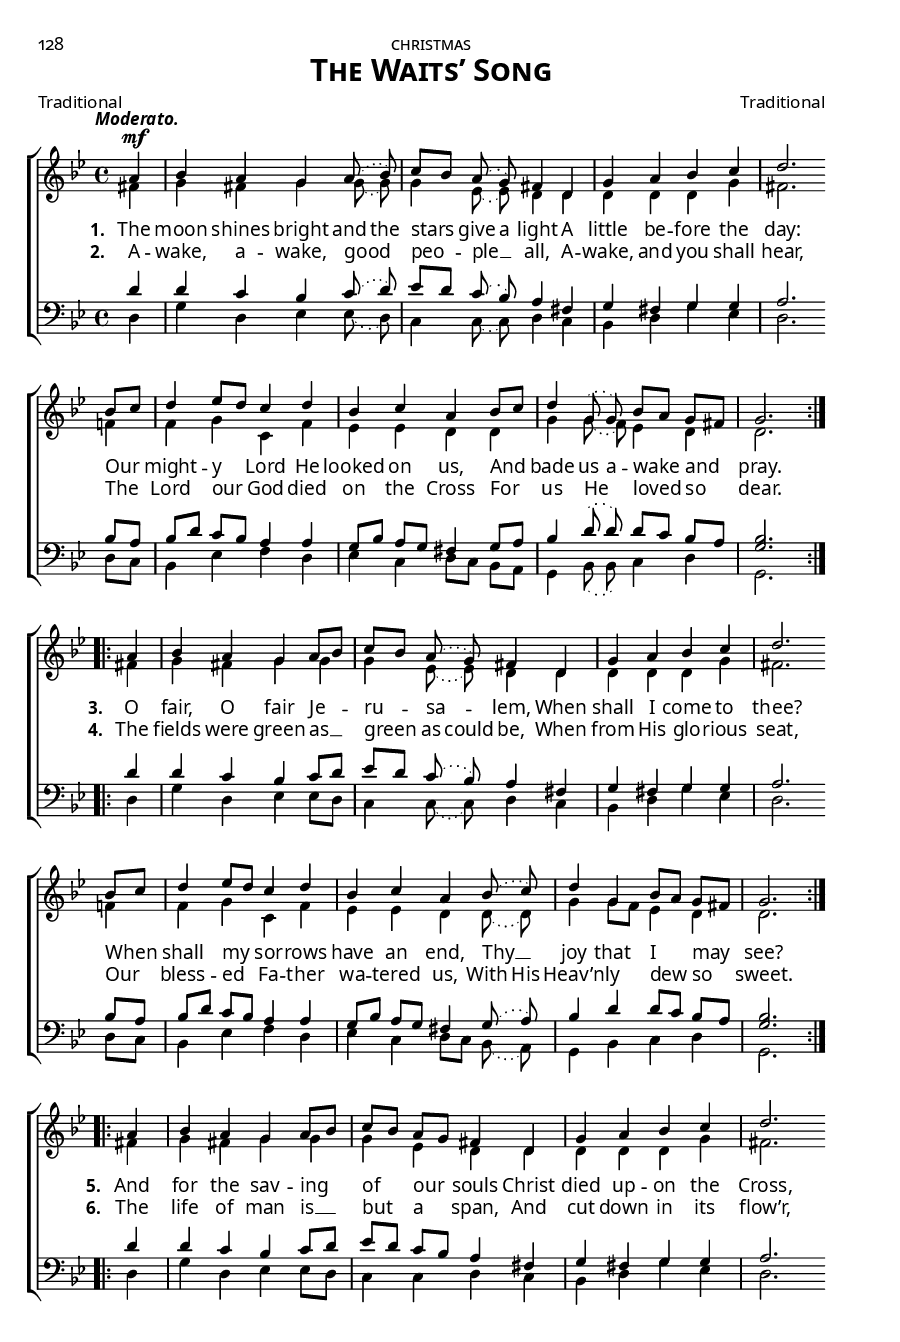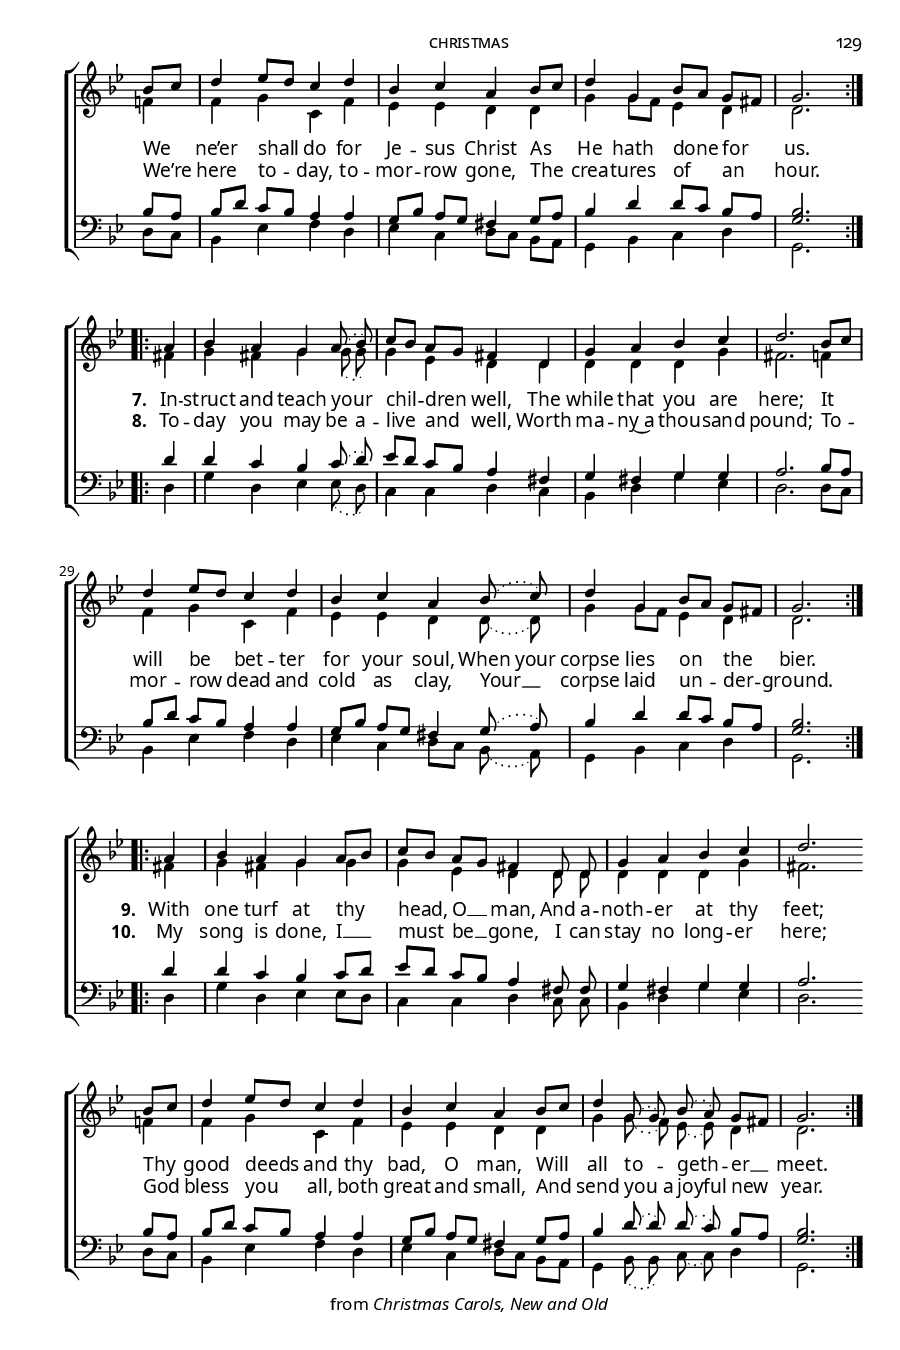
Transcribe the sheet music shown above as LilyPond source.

\version "2.14.2"
\include "util.ly"
\header {
  title = \markup{\override #'(font-name . "Garamond Premier Pro Semibold"){ \abs-fontsize #15 \smallCapsOldStyle"The Waits’ Song"}}
  poet = \markup\oldStyleNum"Traditional"
  composer = \markup\oldStyleNum"Traditional"
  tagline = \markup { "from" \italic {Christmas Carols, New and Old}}
}
\paper {
  %print-all-headers = ##f
  paper-height = 9\in
  paper-width = 6\in
  indent = 0\in
  %system-system-spacing = #'((basic-distance . 10) (padding . 0))
  system-system-spacing =
    #'((basic-distance . 0)
       (minimum-distance . 0)
       (padding . -5)
       (stretchability . 100))
  ragged-last-bottom = ##f
  ragged-bottom = ##f
  two-sided = ##t
  inner-margin = 0.5\in
  outer-margin = 0.25\in
  top-margin = 0.25\in
  bottom-margin = 0.25\in
  first-page-number = #128
  print-first-page-number = ##t
  headerLine = \markup{\override #'(font-name . "Garamond Premier Pro") \smallCapsOldStyle"christmas"}
  oddHeaderMarkup = \markup\fill-line{
     \override #'(font-name . "Garamond Premier Pro")\abs-fontsize #8.5
     \combine 
        \fill-line{"" \on-the-fly #print-page-number-check-first
        \oldStylePageNum""
        }
        \fill-line{\headerLine}
  }
  evenHeaderMarkup = \markup {
     \override #'(font-name . "Garamond Premier Pro")\abs-fontsize #8.5
     \combine
        \on-the-fly #print-page-number-check-first
        \oldStylePageNum""
        \fill-line{\headerLine}
  }
}
#(set-global-staff-size 15) \paper{ #(define fonts (make-pango-font-tree "GoudyOlSt BT" "Garamond Premier Pro" "Garamond Premier Pro" (/ 15 20))) }
global = {
  \key bes \major
  \time 4/4
  \autoBeamOff
  \override DynamicLineSpanner #'staff-padding = #0.0
  \override DynamicLineSpanner #'Y-extent = #'(-1 . 1)
  \slurDotted
}

sopMusic = \relative c'' {
  \repeat volta 2 {
    \partial 4 a4^\mf |
    bes4 a g a8( bes) |
    c[ bes] a( g) fis4 d |
    
    g a bes c |
    d2. \bar"" bes8[ c] |
    d4 ees8[ d] c4 d |
    
    bes4 c a bes8[ c] |
    d4 g,8( g) bes[ a] g[ fis] |
    g2. \break
  }
  
  %sop2
  \repeat volta 2 {
    a4 |
    bes4 a g a8[ bes] |
    c[ bes] a( g) fis4 d |
    
    g a bes c |
    d2. \bar"" bes8[ c] |
    d4 ees8[ d] c4 d |
    
    bes4 c a bes8( c) |
    d4 g,4 bes8[ a] g[ fis] |
    g2. \break
  }
  
  %sop3
  \repeat volta 2 {
    a4 |
    bes4 a g a8[ bes] |
    c[ bes] a[ g] fis4 d |
    
    g a bes c |
    d2. \bar""\break bes8[ c] |
    d4 ees8[ d] c4 d |
    
    bes4 c a bes8[ c] |
    d4 g,4 bes8[ a] g[ fis] |
    g2. \break
  }
  
  %sop4
  \repeat volta 2 {
    a4 |
    bes4 a g a8( bes) |
    c[ bes] a[ g] fis4 d |
    
    g a bes c |
    d2. \bar"" bes8[ c] |
    d4 ees8[ d] c4 d |
    
    bes4 c a bes8( c) |
    d4 g,4 bes8[ a] g[ fis] |
    g2. \break
  }
  
  %sop5
  \repeat volta 2 {
    a4 |
    bes4 a g a8[ bes] |
    c[ bes] a[ g] fis4 d8 d |
    
    g4 a bes c |
    d2. \bar""\break bes8[ c] |
    d4 ees8[ d] c4 d |
    
    bes4 c a bes8[ c] |
    d4 g,8( g) bes( a) g[ fis] |
    g2. \break
  }
}
sopWords = \lyricmode {
  
}

altoMusic = \relative c' {
  %alto1
  \repeat volta 2 {
    fis4 |
    g fis g g8( g) |
    g4 ees8( ees) d4 d |
    
    d d d g |
    fis2. f4 |
    f g c, f |
    
    ees ees d d |
    g g8( f) ees4 d |
    d2.
  }
  
  %alto2
  \repeat volta 2 {
    fis4 |
    g fis g g |
    g ees8( ees) d4 d |
    
    d d d g |
    fis2. f4 |
    f g c, f |
    
    ees ees d d8( d) |
    g4 g8[ f] ees4 d |
    d2.
  }
  
  %alto3
  \repeat volta 2 {
    fis4 |
    g fis g g |
    g ees4 d4 d |
    
    d d d g |
    fis2. f4 |
    f g c, f |
    
    ees ees d d |
    g4 g8[ f] ees4 d |
    d2.
  }
  
  %alto4
  \repeat volta 2 {
    fis4 |
    g fis g g8( g) |
    g4 ees4 d4 d |
    
    d d d g |
    fis2. f4 |
    f g c, f |
    
    ees ees d d8( d) |
    g4 g8[ f] ees4 d |
    d2.
  }
  
  %alto5
  \repeat volta 2 {
    fis4 |
    g fis g g |
    g ees4 d4 d8 d |
    
    d4 d d g |
    fis2. f4 |
    f g c, f |
    
    ees ees d d |
    g g8( f) ees8( ees) d4 |
    d2.
  }
  
}
altoWords = \lyricmode {
  \dropLyricsV
  \set stanza = #"1. "
  \set ignoreMelismata = ##t
  The moon shines bright and the stars _ give a light
  \unset ignoreMelismata
  A little be -- fore the day:
  Our might -- y Lord He looked on us,
  And bade \set ignoreMelismata = ##t
  us a --
  \unset ignoreMelismata
  wake and pray.
  
  \set stanza = #"3. "
  O fair, O fair Je -- ru -- sa -- lem,
  When shall I come to thee?
  When shall my sor -- rows have an end,
  Thy __ joy that I may see?

  \set stanza = #"5. "
  And for the sav -- ing of our souls
  Christ died up -- on the Cross,
  We ne’er shall do for Je -- sus Christ
  As He hath done for us.

  \set stanza = #"7. "
  In -- struct and teach your chil -- dren well,
  The while that you are here;
  It will be bet -- ter for your soul,
  \set ignoreMelismata = ##t
  When your \unset ignoreMelismata corpse lies on the bier.

  \set stanza = #"9. "
  With one turf at thy head, O __ man,
  And a -- noth -- er at thy feet;
  Thy good deeds and thy bad, O man,
  Will all to -- geth -- er __ meet.
}
altoWordsII = \lyricmode {
  \dropLyricsV
%\markup\italic
  \set stanza = #"2. "
  A -- wake, a -- wake, good peo -- ple __ all,
  A -- wake, and you shall hear,
  The Lord our God died on the Cross
  For us He loved so dear.
  
  \set stanza = #"4. "
  The fields were green as __ green
  \set ignoreMelismata = ##t
  as could be,
  \unset ignoreMelismata
  When from His glo -- rious seat,
  Our bless -- ed Fa -- ther wa -- tered us,
  \set ignoreMelismata = ##t
  With His
  \unset ignoreMelismata
  Heav’n -- ly dew so sweet.

  \set stanza = #"6. "
  The life of man is __ but a span,
  And cut down in its flow’r,
  We’re here to -- day, to -- mor -- row gone,
  The crea -- tures of an hour.

  \set stanza = #"8. "
  To -- day you may
  \set ignoreMelismata = ##t
  be a --
  \unset ignoreMelismata
  live and well,
  Worth ma -- ny~a thou -- sand pound;
  To -- mor -- row dead and cold as clay,
  Your __ corpse laid un -- der -- ground.

  \set stanza = #"10. "
  My song is done, I __ must be __ gone,
  I can stay no long -- er here;
  God bless you all, both great and small,
  And send you_a joyful new year.
}
altoWordsIII = \lyricmode {
}
altoWordsIV = \lyricmode {

}
altoWordsV = \lyricmode {
  
}
altoWordsVI = \lyricmode {
}
altoWordsVII = \lyricmode {
}
altoWordsVIII = \lyricmode {
}
altoWordsIX = \lyricmode {
}
altoWordsX = \lyricmode {
}
tenorMusic = \relative c' {
  \tempo \markup\italic "Moderato."
  %tenor1
  \repeat volta 2 {
    d4 |
    d c bes c8( d) |
    ees[ d] c( bes) a4 fis |
    
    g fis g g |
    a2. bes8[ a] |
    bes[ d] c[ bes] a4 a |
    
    g8[ bes] a[ g] fis4 g8[ a] |
    bes4 d8( d) d[ c] bes[ a] |
    <bes g>2.
  }

  %tenor2
  \repeat volta 2 {
    d4 |
    d c bes c8[ d] |
    ees[ d] c( bes) a4 fis |
    
    g fis g g |
    a2. bes8[ a] |
    bes[ d] c[ bes] a4 a |
    
    g8[ bes] a[ g] fis4 g8( a) |
    bes4 d d8[ c] bes[ a] |
    <bes g>2.
  }

  %tenor3
  \repeat volta 2 {
    d4 |
    d c bes c8[ d] |
    ees[ d] c[ bes] a4 fis |
    
    g fis g g |
    a2. bes8[ a] |
    bes[ d] c[ bes] a4 a |
    
    g8[ bes] a[ g] fis4 g8[ a] |
    bes4 d d8[ c] bes[ a] |
    <bes g>2.
  }

  %tenor4
  \repeat volta 2 {
    d4 |
    d c bes c8( d) |
    ees[ d] c[ bes] a4 fis |
    
    g fis g g |
    a2. bes8[ a] |
    bes[ d] c[ bes] a4 a |
    
    g8[ bes] a[ g] fis4 g8( a) |
    bes4 d d8[ c] bes[ a] |
    <bes g>2.
  }

  %tenor5
  \repeat volta 2 {
    d4 |
    d c bes c8[ d] |
    ees[ d] c[ bes] a4 fis8 fis |
    
    g4 fis g g |
    a2. bes8[ a] |
    bes[ d] c[ bes] a4 a |
    
    g8[ bes] a[ g] fis4 g8[ a] |
    bes4 d8( d) d( c) bes[ a] |
    <bes g>2.
  }

}
tenorWords = \lyricmode {

}

bassMusic = \relative c, {
  %bass1
  \repeat volta 2 {
    d'4 |
    g d ees ees8( d) |
    c4 c8( c) d4 c |
    
    bes4 d g ees |
    d2. d8[ c] |
    bes4 ees f d |
    
    ees c d8[ c] bes[ a] |
    g4 bes8( bes) c4 d |
    g,2.
  }

  %bass2
  \repeat volta 2 {
    d'4 |
    g d ees ees8[ d] |
    c4 c8( c) d4 c |
    
    bes4 d g ees |
    d2. d8[ c] |
    bes4 ees f d |
    
    ees c d8[ c] bes( a) |
    g4 bes c d |
    g,2.
  }

  %bass3
  \repeat volta 2 {
    d'4 |
    g d ees ees8[ d] |
    c4 c4 d4 c |
    
    bes4 d g ees |
    d2. d8[ c] |
    bes4 ees f d |
    
    ees c d8[ c] bes[ a] |
    g4 bes c d |
    g,2.
  }

  %bass4
  \repeat volta 2 {
    d'4 |
    g d ees ees8( d) |
    c4 c4 d4 c |
    
    bes4 d g ees |
    d2. d8[ c] |
    bes4 ees f d |
    
    ees c d8[ c] bes( a) |
    g4 bes c d |
    g,2.
  }

  %bass5
  \repeat volta 2 {
    d'4 |
    g d ees ees8[ d] |
    c4 c4 d4 c8 c |
    
    bes4 d g ees |
    d2. d8[ c] |
    bes4 ees f d |
    
    ees c d8[ c] bes[ a] |
    g4 bes8( bes) c( c) d4 |
    g,2.
  }

}
bassWords = \lyricmode {

}

pianoRH = \relative c' {
  
}
pianoLH = \relative c' {
  
}

\score {
  <<
   \new ChoirStaff <<
%    \new Lyrics = sopranos \with { \override VerticalAxisGroup #'nonstaff-relatedstaff-spacing = #'((basic-distance . 1)) }
    \new Staff = women <<
      \new Voice = "sopranos" { \voiceOne << \global \sopMusic >> }
      \new Voice = "altos" { \voiceTwo << \global \altoMusic >> }
    >>
    \new Lyrics \with { alignAboveContext = #"women" \override VerticalAxisGroup #'nonstaff-relatedstaff-spacing = #'((basic-distance . 1))} \lyricsto "sopranos" \sopWords
    \new Lyrics = "altosX"  \with { alignBelowContext = #"women" \override VerticalAxisGroup #'nonstaff-relatedstaff-spacing = #'((basic-distance . 1))} \lyricsto "sopranos" \altoWordsX
    \new Lyrics = "altosIX"  \with { alignBelowContext = #"women" \override VerticalAxisGroup #'nonstaff-relatedstaff-spacing = #'((basic-distance . 1))} \lyricsto "sopranos" \altoWordsIX
    \new Lyrics = "altosVIII"  \with { alignBelowContext = #"women" \override VerticalAxisGroup #'nonstaff-relatedstaff-spacing = #'((basic-distance . 1))} \lyricsto "sopranos" \altoWordsVIII
    \new Lyrics = "altosVII"  \with { alignBelowContext = #"women" \override VerticalAxisGroup #'nonstaff-relatedstaff-spacing = #'((basic-distance . 1))} \lyricsto "sopranos" \altoWordsVII
    \new Lyrics = "altosVI"  \with { alignBelowContext = #"women" \override VerticalAxisGroup #'nonstaff-relatedstaff-spacing = #'((basic-distance . 1))} \lyricsto "sopranos" \altoWordsVI
    \new Lyrics = "altosV"  \with { alignBelowContext = #"women" \override VerticalAxisGroup #'nonstaff-relatedstaff-spacing = #'((basic-distance . 1))} \lyricsto "sopranos" \altoWordsV
    \new Lyrics = "altosIV"  \with { alignBelowContext = #"women" \override VerticalAxisGroup #'nonstaff-relatedstaff-spacing = #'((basic-distance . 1))} \lyricsto "sopranos" \altoWordsIV
    \new Lyrics = "altosIII"  \with { alignBelowContext = #"women" \override VerticalAxisGroup #'nonstaff-relatedstaff-spacing = #'((basic-distance . 1))} \lyricsto "sopranos" \altoWordsIII
    \new Lyrics = "altosII"  \with { alignBelowContext = #"women" \override VerticalAxisGroup #'nonstaff-relatedstaff-spacing = #'((basic-distance . 1))} \lyricsto "sopranos" \altoWordsII
    \new Lyrics = "altos"  \with { alignBelowContext = #"women" } \lyricsto "sopranos" \altoWords
   \new Staff = men <<
      \clef bass
      \new Voice = "tenors" { \voiceOne << \global \tenorMusic >> }
      \new Voice = "basses" { \voiceTwo << \global \bassMusic >> }
    >>
    \new Lyrics \with { alignAboveContext = #"men" \override VerticalAxisGroup #'nonstaff-relatedstaff-spacing = #'((basic-distance . 1)) } \lyricsto "tenors" \tenorWords
    \new Lyrics \with { alignBelowContext = #"men" \override VerticalAxisGroup #'nonstaff-relatedstaff-spacing = #'((basic-distance . 1)) } \lyricsto "basses" \bassWords
  >>
%    \new PianoStaff << \new Staff { \new Voice { \pianoRH } } \new Staff { \clef "bass" \pianoLH } >>
  >>
  \layout {
    \context {
      \Score
      %\override SpacingSpanner #'base-shortest-duration = #(ly:make-moment 1 8)
      %\override SpacingSpanner #'common-shortest-duration = #(ly:make-moment 1 4)
    }
    \context {
      % Remove all empty staves
      % \Staff \RemoveEmptyStaves \override VerticalAxisGroup #'remove-first = ##t
    }
  }
  \midi {
    \tempo 4 = 90
    \set Staff.midiInstrument = "flute"
  
    \context {
      \Voice
      \remove "Dynamic_performer"
    }
  }
}
